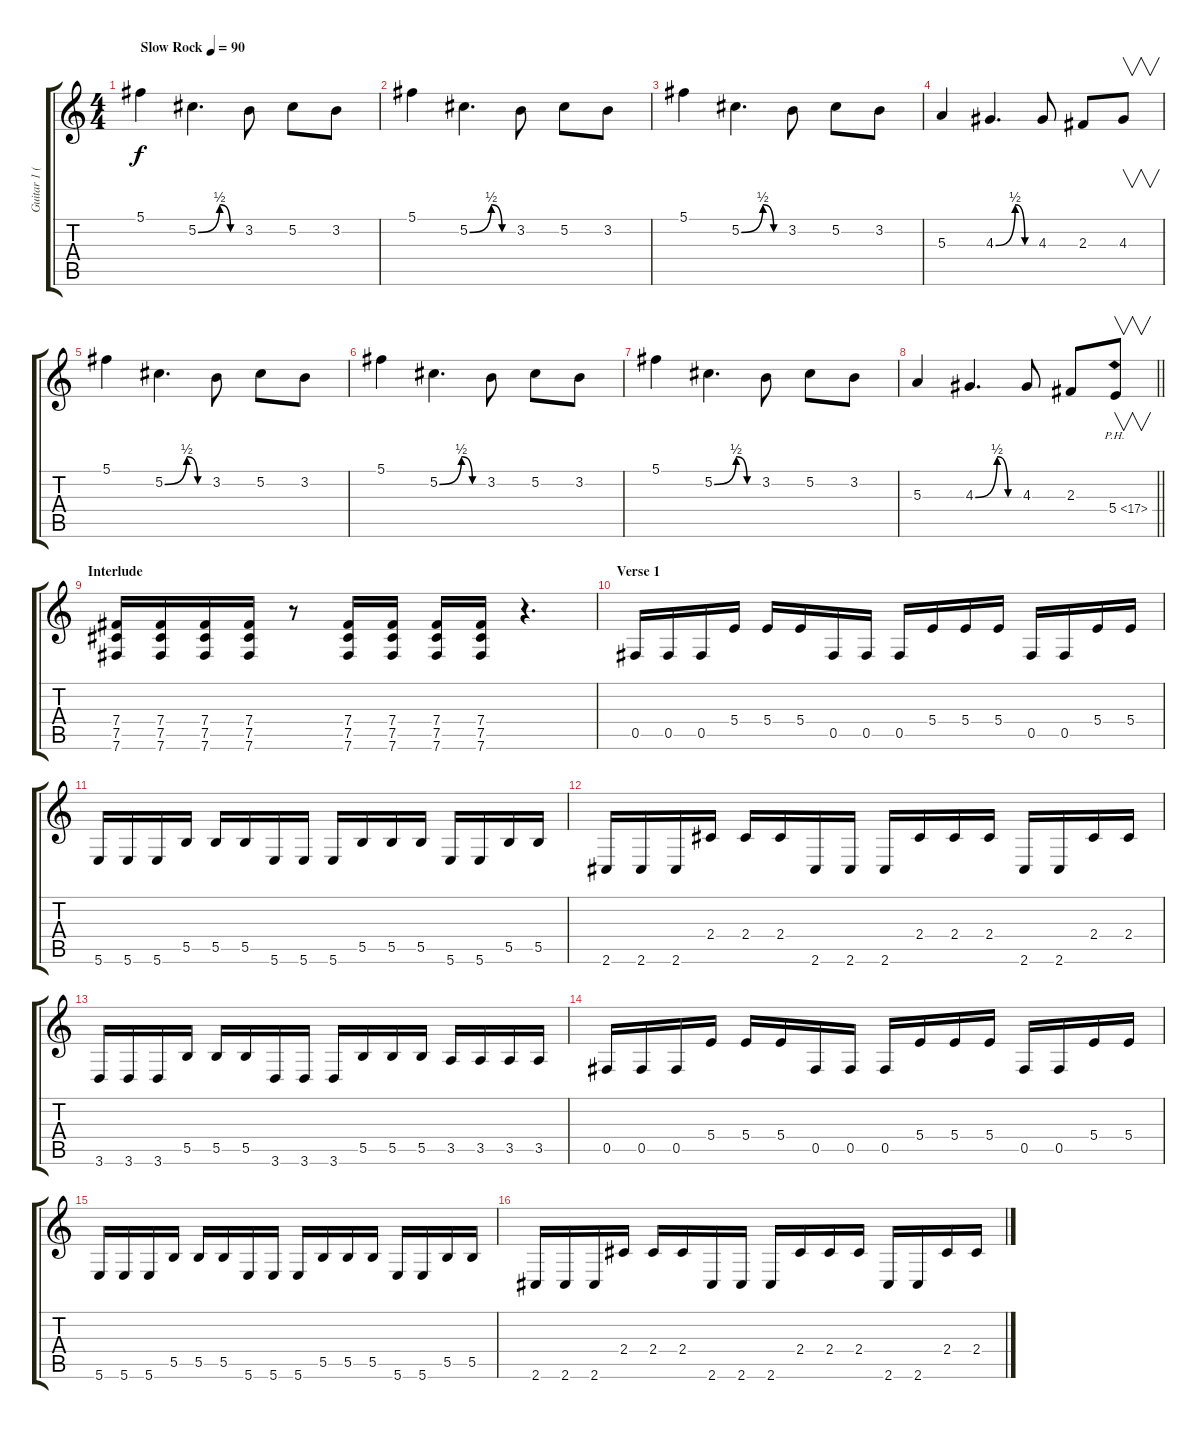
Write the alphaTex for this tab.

\track ("Guitar 1 (Ethan Luck) Lead" "Guitar 1 (") {instrument overdrivenguitar}
\staff {score tabs}
\tuning (Db4 Ab3 E3 B2 Gb2 B1) {hide}
\ts (4 4)
\tempo (90 "Slow Rock")
\clef g2
\ks c
5.1.4{dy f instrument overdrivenguitar} 5.2{be (custom 0 0 30 2 45 0 60 0)}.4{d} 3.2.8 5.2.8 3.2.8 |
5.1.4 5.2{be (custom 0 0 30 2 45 0 60 0)}.4{d} 3.2.8 5.2.8 3.2.8 |
5.1.4 5.2{be (custom 0 0 30 2 45 0 60 0)}.4{d} 3.2.8 5.2.8 3.2.8 |
5.3.4 4.3{be (custom 0 0 30 2 45 0 60 0)}.4{d} 4.3.8 2.3.8 4.3.8{v} |
5.1.4 5.2{be (custom 0 0 30 2 45 0 60 0)}.4{d} 3.2.8 5.2.8 3.2.8 |
5.1.4 5.2{be (custom 0 0 30 2 45 0 60 0)}.4{d} 3.2.8 5.2.8 3.2.8 |
5.1.4 5.2{be (custom 0 0 30 2 45 0 60 0)}.4{d} 3.2.8 5.2.8 3.2.8 |
\barLineRight lightlight
5.3.4 4.3{be (custom 0 0 30 2 45 0 60 0)}.4{d} 4.3.8 2.3.8 5.4{ph 12}.8{v} |
\section ("" "Interlude")
(7.4 7.5 7.6).16 (7.4 7.5 7.6).16 (7.4 7.5 7.6).16 (7.4 7.5 7.6).16 r.8 (7.4 7.5 7.6).16 (7.4 7.5 7.6).16 (7.4 7.5 7.6).16 (7.4 7.5 7.6).16 r.4{d} |
\section ("" "Verse 1")
0.5.16 0.5.16 0.5.16 5.4.16 5.4.16 5.4.16 0.5.16 0.5.16 0.5.16 5.4.16 5.4.16 5.4.16 0.5.16 0.5.16 5.4.16 5.4.16 |
5.6.16 5.6.16 5.6.16 5.5.16 5.5.16 5.5.16 5.6.16 5.6.16 5.6.16 5.5.16 5.5.16 5.5.16 5.6.16 5.6.16 5.5.16 5.5.16 |
2.6.16 2.6.16 2.6.16 2.4.16 2.4.16 2.4.16 2.6.16 2.6.16 2.6.16 2.4.16 2.4.16 2.4.16 2.6.16 2.6.16 2.4.16 2.4.16 |
3.6.16 3.6.16 3.6.16 5.5.16 5.5.16 5.5.16 3.6.16 3.6.16 3.6.16 5.5.16 5.5.16 5.5.16 3.5.16 3.5.16 3.5.16 3.5.16 |
0.5.16 0.5.16 0.5.16 5.4.16 5.4.16 5.4.16 0.5.16 0.5.16 0.5.16 5.4.16 5.4.16 5.4.16 0.5.16 0.5.16 5.4.16 5.4.16 |
5.6.16 5.6.16 5.6.16 5.5.16 5.5.16 5.5.16 5.6.16 5.6.16 5.6.16 5.5.16 5.5.16 5.5.16 5.6.16 5.6.16 5.5.16 5.5.16 |
2.6.16 2.6.16 2.6.16 2.4.16 2.4.16 2.4.16 2.6.16 2.6.16 2.6.16 2.4.16 2.4.16 2.4.16 2.6.16 2.6.16 2.4.16 2.4.16
